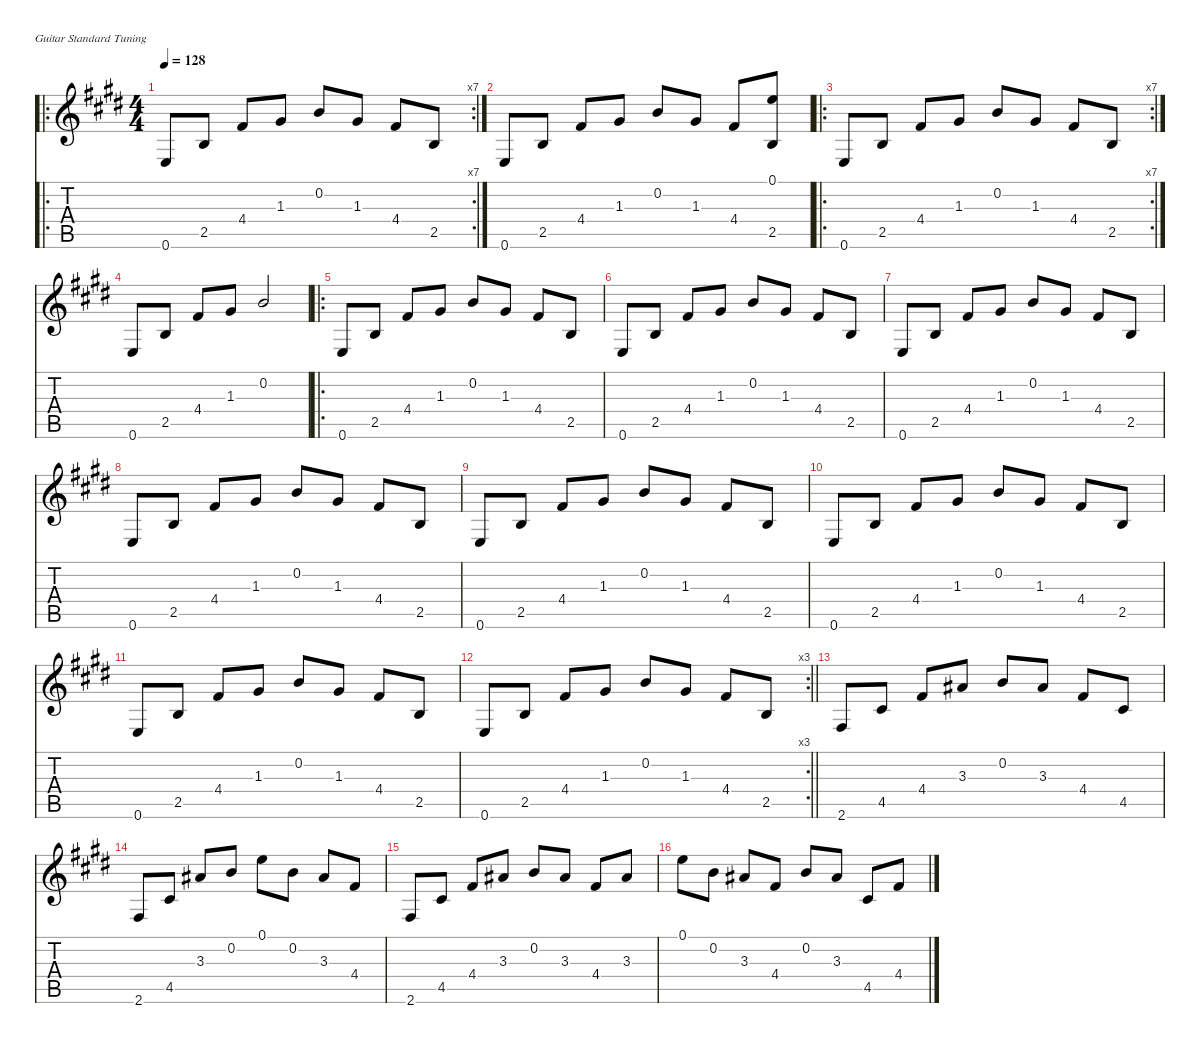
\defaultSystemsLayout 4
\hideDynamics
\bracketExtendMode nobrackets
\singleTrackTrackNamePolicy hidden
\otherSystemsTrackNameOrientation horizontal
\track ("Acoustic Guitar" "s.guit.") {defaultSystemsLayout 8 instrument acousticguitarsteel}
\staff {score tabs}
\tuning (E4 B3 G3 D3 A2 E2)
\ro
\rc 7
\ts (4 4)
\beaming (8 2 2 2 2)
\tempo 128
\clef g2
\ks e
0.6{acc forcenatural}.8{dy f instrument acousticguitarsteel beam Up} 2.5{acc forcenatural}.8{beam Up} 4.4{acc #}.8{beam Up} 1.3{acc #}.8{beam Up} 0.2{acc forcenatural}.8{beam Up} 1.3{acc #}.8{beam Up} 4.4{acc #}.8{beam Up} 2.5{acc forcenatural}.8{beam Up} |
0.6{acc forcenatural}.8{beam Up} 2.5{acc forcenatural}.8{beam Up} 4.4{acc #}.8{beam Up} 1.3{acc #}.8{beam Up} 0.2{acc forcenatural}.8{beam Up} 1.3{acc #}.8{beam Up} 4.4{acc #}.8{beam Up} (0.1{acc forcenatural} 2.5{acc forcenatural}).8{beam Up} |
\ro
\rc 7
0.6{acc forcenatural}.8{beam Up} 2.5{acc forcenatural}.8{beam Up} 4.4{acc #}.8{beam Up} 1.3{acc #}.8{beam Up} 0.2{acc forcenatural}.8{beam Up} 1.3{acc #}.8{beam Up} 4.4{acc #}.8{beam Up} 2.5{acc forcenatural}.8{beam Up} |
0.6{acc forcenatural}.8{beam Up} 2.5{acc forcenatural}.8{beam Up} 4.4{acc #}.8{beam Up} 1.3{acc #}.8{beam Up} 0.2{acc forcenatural}.2{beam Up} |
\ro
0.6{acc forcenatural}.8{beam Up} 2.5{acc forcenatural}.8{beam Up} 4.4{acc #}.8{beam Up} 1.3{acc #}.8{beam Up} 0.2{acc forcenatural}.8{beam Up} 1.3{acc #}.8{beam Up} 4.4{acc #}.8{beam Up} 2.5{acc forcenatural}.8{beam Up} |
0.6{acc forcenatural}.8{beam Up} 2.5{acc forcenatural}.8{beam Up} 4.4{acc #}.8{beam Up} 1.3{acc #}.8{beam Up} 0.2{acc forcenatural}.8{beam Up} 1.3{acc #}.8{beam Up} 4.4{acc #}.8{beam Up} 2.5{acc forcenatural}.8{beam Up} |
0.6{acc forcenatural}.8{beam Up} 2.5{acc forcenatural}.8{beam Up} 4.4{acc #}.8{beam Up} 1.3{acc #}.8{beam Up} 0.2{acc forcenatural}.8{beam Up} 1.3{acc #}.8{beam Up} 4.4{acc #}.8{beam Up} 2.5{acc forcenatural}.8{beam Up} |
0.6{acc forcenatural}.8{beam Up} 2.5{acc forcenatural}.8{beam Up} 4.4{acc #}.8{beam Up} 1.3{acc #}.8{beam Up} 0.2{acc forcenatural}.8{beam Up} 1.3{acc #}.8{beam Up} 4.4{acc #}.8{beam Up} 2.5{acc forcenatural}.8{beam Up} |
0.6{acc forcenatural}.8{beam Up} 2.5{acc forcenatural}.8{beam Up} 4.4{acc #}.8{beam Up} 1.3{acc #}.8{beam Up} 0.2{acc forcenatural}.8{beam Up} 1.3{acc #}.8{beam Up} 4.4{acc #}.8{beam Up} 2.5{acc forcenatural}.8{beam Up} |
0.6{acc forcenatural}.8{beam Up} 2.5{acc forcenatural}.8{beam Up} 4.4{acc #}.8{beam Up} 1.3{acc #}.8{beam Up} 0.2{acc forcenatural}.8{beam Up} 1.3{acc #}.8{beam Up} 4.4{acc #}.8{beam Up} 2.5{acc forcenatural}.8{beam Up} |
0.6{acc forcenatural}.8{beam Up} 2.5{acc forcenatural}.8{beam Up} 4.4{acc #}.8{beam Up} 1.3{acc #}.8{beam Up} 0.2{acc forcenatural}.8{beam Up} 1.3{acc #}.8{beam Up} 4.4{acc #}.8{beam Up} 2.5{acc forcenatural}.8{beam Up} |
\rc 3
\barLineRight lightlight
0.6{acc forcenatural}.8{beam Up} 2.5{acc forcenatural}.8{beam Up} 4.4{acc #}.8{beam Up} 1.3{acc #}.8{beam Up} 0.2{acc forcenatural}.8{beam Up} 1.3{acc #}.8{beam Up} 4.4{acc #}.8{beam Up} 2.5{acc forcenatural}.8{beam Up} |
2.6{acc #}.8{beam Up} 4.5{acc #}.8{beam Up} 4.4{acc #}.8{beam Up} 3.3{acc #}.8{beam Up} 0.2{acc forcenatural}.8{beam Up} 3.3{acc #}.8{beam Up} 4.4{acc #}.8{beam Up} 4.5{acc #}.8{beam Up} |
2.6{acc #}.8{beam Up} 4.5{acc #}.8{beam Up} 3.3{acc #}.8{beam Up} 0.2{acc forcenatural}.8{beam Up} 0.1{acc forcenatural}.8{beam Down} 0.2{acc forcenatural}.8{beam Down} 3.3{acc #}.8{beam Up} 4.4{acc #}.8{beam Up} |
2.6{acc #}.8{beam Up} 4.5{acc #}.8{beam Up} 4.4{acc #}.8{beam Up} 3.3{acc #}.8{beam Up} 0.2{acc forcenatural}.8{beam Up} 3.3{acc #}.8{beam Up} 4.4{acc #}.8{beam Up} 3.3{acc #}.8{beam Up} |
0.1{acc forcenatural}.8{beam Down} 0.2{acc forcenatural}.8{beam Down} 3.3{acc #}.8{beam Up} 4.4{acc #}.8{beam Up} 0.2{acc forcenatural}.8{beam Up} 3.3{acc #}.8{beam Up} 4.5{acc #}.8{beam Up} 4.4{acc #}.8{beam Up}
